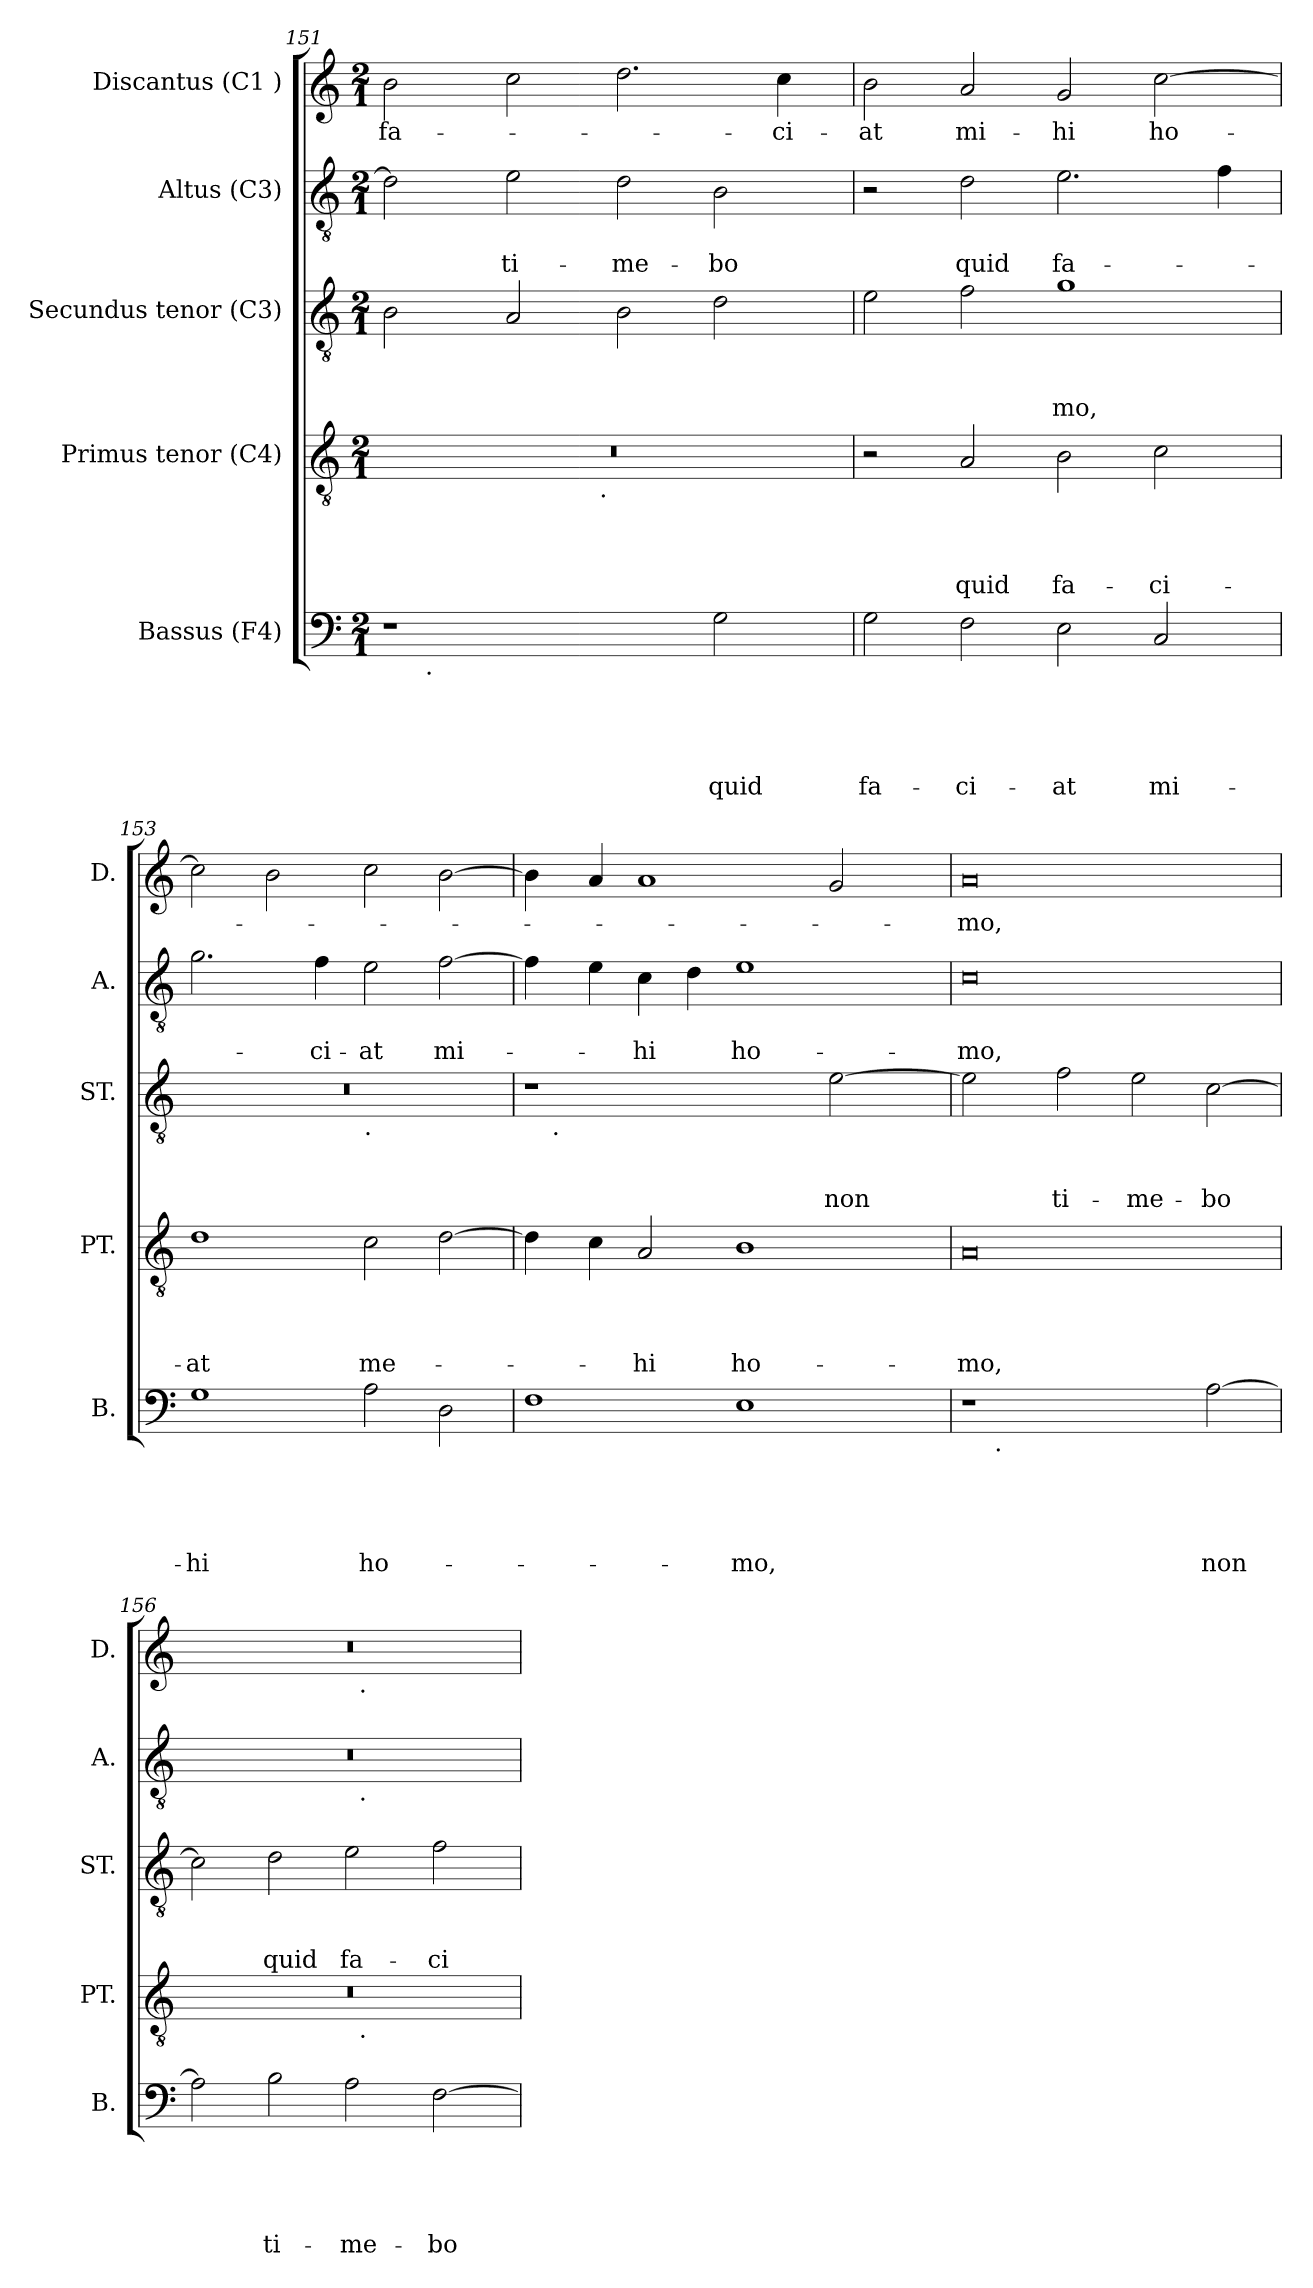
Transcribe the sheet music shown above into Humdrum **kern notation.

**kern	**text	**text	**text	**text	**text	**kern	**text	**text	**text	**text	**kern	**text	**text	**text	**kern	**text	**text	**kern	**text
*part5	*part5	*part5	*part5	*part5	*part5	*part4	*part4	*part4	*part4	*part4	*part3	*part3	*part3	*part3	*part2	*part2	*part2	*part1	*part1
*staff5	*staff5	*staff5	*staff5	*staff5	*staff5	*staff4	*staff4	*staff4	*staff4	*staff4	*staff3	*staff3	*staff3	*staff3	*staff2	*staff2	*staff2	*staff1	*staff1
*I"Bassus (F4)	*	*	*	*	*	*I"Primus tenor (C4)	*	*	*	*	*I"Secundus tenor (C3)	*	*	*	*I"Altus (C3)	*	*	*I"Discantus (C1 )	*
*I'B.	*	*	*	*	*	*I'PT.	*	*	*	*	*I'ST.	*	*	*	*I'A.	*	*	*I'D.	*
*clefF4	*	*	*	*	*	*clefGv2	*	*	*	*	*clefGv2	*	*	*	*clefGv2	*	*	*clefG2	*
*k[]	*	*	*	*	*	*k[]	*	*	*	*	*k[]	*	*	*	*k[]	*	*	*k[]	*
*C:	*	*	*	*	*	*C:	*	*	*	*	*C:	*	*	*	*C:	*	*	*C:	*
*M2/1	*	*	*	*	*	*M2/1	*	*	*	*	*M2/1	*	*	*	*M2/1	*	*	*M2/1	*
=151	=151	=151	=151	=151	=151	=151	=151	=151	=151	=151	=151	=151	=151	=151	=151	=151	=151	=151	=151
!	!	!	!	!	!	!	!	!	!	!	!	!	!	!	!	!	!	!	!LO:LY:b
*^	*	*	*	*	*	*^	*	*	*	*	*	*	*	*	*	*	*	*	*
1r	8ryy	.	.	.	.	.	0r	2ryy	.	.	.	.	2B\	.	.	.	2d\]	.	.	2b\	fa-
!	!LO:TX:b:t=.	!	!	!	!	!	!	!	!	!	!	!	!	!	!	!	!	!	!	!	!
.	1...ryy	.	.	.	.	.	.	.	.	.	.	.	.	.	.	.	.	.	.	.	.
!	!	!	!	!	!	!	!	!	!	!	!	!	!	!	!	!	!	!	!LO:LY:b	!	!
.	.	.	.	.	.	.	.	4...ryy	.	.	.	.	2A/	.	.	.	2e\	.	ti-	2cc\	.
!	!	!	!	!	!	!	!	!LO:TX:b:t=.	!	!	!	!	!	!	!	!	!	!	!	!	!
.	.	.	.	.	.	.	.	1ryy	.	.	.	.	.	.	.	.	.	.	.	.	.
!	!	!	!	!	!	!	!	!	!	!	!	!	!	!	!	!	!	!	!LO:LY:b	!	!
2ryy	.	.	.	.	.	.	.	.	.	.	.	.	2B\	.	.	.	2d\	.	-me-	2.dd\	.
!	!	!	!	!	!	!LO:LY:b	!	!	!	!	!	!	!	!	!	!	!	!	!LO:LY:b	!	!
2G\	.	.	.	.	.	quid	.	.	.	.	.	.	2d\	.	.	.	2B\	.	-bo	.	.
!	!	!	!	!	!	!	!	!	!	!	!	!	!	!	!	!	!	!	!	!	!LO:LY:b
.	.	.	.	.	.	.	.	.	.	.	.	.	.	.	.	.	.	.	.	4cc\	-ci-
.	.	.	.	.	.	.	.	32ryy	.	.	.	.	.	.	.	.	.	.	.	.	.
!!LO:PB:g=z
=152	=152	=152	=152	=152	=152	=152	=152	=152	=152	=152	=152	=152	=152	=152	=152	=152	=152	=152	=152	=152	=152
!	!	!	!	!	!	!LO:LY:b	!	!	!	!	!	!	!	!	!	!	!	!	!	!	!LO:LY:b
*v	*v	*	*	*	*	*	*	*	*	*	*	*	*	*	*	*	*	*	*	*	*
*	*	*	*	*	*	*v	*v	*	*	*	*	*	*	*	*	*	*	*	*	*
2G\	.	.	.	.	fa-	2r	.	.	.	.	2e\	.	.	.	2r	.	.	2b\	-at
!	!	!	!	!	!LO:LY:b	!	!	!	!	!LO:LY:b	!	!	!	!	!	!	!LO:LY:b	!	!LO:LY:b
2F\	.	.	.	.	-ci-	2A/	.	.	.	quid	2f\	.	.	.	2d\	.	quid	2a/	mi-
!	!	!	!	!	!LO:LY:b	!	!	!	!	!LO:LY:b	!	!	!	!LO:LY:b	!	!	!LO:LY:b	!	!LO:LY:b
2E\	.	.	.	.	-at	2B\	.	.	.	fa-	1g	.	.	-mo,	2.e\	.	fa-	2g/	-hi
!	!	!	!	!	!LO:LY:b	!	!	!	!	!LO:LY:b	!	!	!	!	!	!	!	!	!LO:LY:b
2C/	.	.	.	.	mi-	2c\	.	.	.	-ci-	.	.	.	.	.	.	.	[>2cc\	ho-
.	.	.	.	.	.	.	.	.	.	.	.	.	.	.	4f\	.	.	.	.
=153	=153	=153	=153	=153	=153	=153	=153	=153	=153	=153	=153	=153	=153	=153	=153	=153	=153	=153	=153
!	!	!	!	!	!LO:LY:b	!	!	!	!	!LO:LY:b	!	!	!	!	!	!	!	!	!
*	*	*	*	*	*	*	*	*	*	*	*^	*	*	*	*	*	*	*	*
1G	.	.	.	.	-hi	1d	.	.	.	-at	0r	1ryy	.	.	.	2.g\	.	.	2cc\]	.
.	.	.	.	.	.	.	.	.	.	.	.	.	.	.	.	.	.	.	2b\	.
!	!	!	!	!	!	!	!	!	!	!	!	!	!	!	!	!	!	!LO:LY:b	!	!
.	.	.	.	.	.	.	.	.	.	.	.	.	.	.	.	4f\	.	-ci-	.	.
!	!	!	!	!	!	!	!	!	!	!	!	!LO:TX:b:t=.	!	!	!	!	!	!	!	!
!	!	!	!	!	!LO:LY:b	!	!	!	!	!LO:LY:b	!	!	!	!	!	!	!	!LO:LY:b:rj	!	!
2A\	.	.	.	.	ho-	2c\	.	.	.	me-	.	1ryy	.	.	.	2e\	.	-at	2cc\	.
!	!	!	!	!	!	!	!	!	!	!	!	!	!	!	!	!	!	!LO:LY:b	!	!
2D\	.	.	.	.	.	[>2d\	.	.	.	.	.	.	.	.	.	[>2f\	.	mi-	[>2b\	.
=154	=154	=154	=154	=154	=154	=154	=154	=154	=154	=154	=154	=154	=154	=154	=154	=154	=154	=154	=154	=154
1F	.	.	.	.	.	4d\]	.	.	.	.	1r	16.ryy	.	.	.	4f\]	.	.	4b\]	.
!	!	!	!	!	!	!	!	!	!	!	!	!LO:TX:b:t=.	!	!	!	!	!	!	!	!
.	.	.	.	.	.	.	.	.	.	.	.	1ryy	.	.	.	.	.	.	.	.
.	.	.	.	.	.	4c\	.	.	.	.	.	.	.	.	.	4e\	.	.	4a/	.
!	!	!	!	!	!	!	!	!	!	!LO:LY:b	!	!	!	!	!	!	!	!LO:LY:b	!	!
.	.	.	.	.	.	2A/	.	.	.	-hi	.	.	.	.	.	4c\	.	-hi	1a	.
.	.	.	.	.	.	.	.	.	.	.	.	.	.	.	.	4d\	.	.	.	.
!	!	!	!	!	!LO:LY:b	!	!	!	!	!LO:LY:b	!	!	!	!	!	!	!	!LO:LY:b	!	!
1E	.	.	.	.	-mo,	1B	.	.	.	ho-	2ryy	.	.	.	.	1e	.	ho-	.	.
.	.	.	.	.	.	.	.	.	.	.	.	2ryy	.	.	.	.	.	.	.	.
!	!	!	!	!	!	!	!	!	!	!	!	!	!	!	!LO:LY:b	!	!	!	!	!
.	.	.	.	.	.	.	.	.	.	.	[>2e\	.	.	.	non	.	.	.	2g/	.
.	.	.	.	.	.	.	.	.	.	.	.	4ryy	.	.	.	.	.	.	.	.
.	.	.	.	.	.	.	.	.	.	.	.	8ryy	.	.	.	.	.	.	.	.
.	.	.	.	.	.	.	.	.	.	.	.	32ryy	.	.	.	.	.	.	.	.
=155	=155	=155	=155	=155	=155	=155	=155	=155	=155	=155	=155	=155	=155	=155	=155	=155	=155	=155	=155	=155
!	!	!	!	!	!	!	!	!	!	!LO:LY:b	!	!	!	!	!	!	!	!LO:LY:b	!	!LO:LY:b
*^	*	*	*	*	*	*	*	*	*	*	*v	*v	*	*	*	*	*	*	*	*
1r	8ryy	.	.	.	.	.	0A	.	.	.	-mo,	2e\]	.	.	.	0c	.	-mo,	0a	-mo,
!	!LO:TX:b:t=.	!	!	!	!	!	!	!	!	!	!	!	!	!	!	!	!	!	!	!
.	1...ryy	.	.	.	.	.	.	.	.	.	.	.	.	.	.	.	.	.	.	.
!	!	!	!	!	!	!	!	!	!	!	!	!	!	!	!LO:LY:b	!	!	!	!	!
.	.	.	.	.	.	.	.	.	.	.	.	2f\	.	.	ti-	.	.	.	.	.
!	!	!	!	!	!	!	!	!	!	!	!	!	!	!	!LO:LY:b	!	!	!	!	!
2ryy	.	.	.	.	.	.	.	.	.	.	.	2e\	.	.	-me-	.	.	.	.	.
!	!	!	!	!	!	!LO:LY:b	!	!	!	!	!	!	!	!	!LO:LY:b	!	!	!	!	!
[<2A\	.	.	.	.	.	non	.	.	.	.	.	[<2c\	.	.	-bo	.	.	.	.	.
*v	*v	*	*	*	*	*	*	*	*	*	*	*	*	*	*	*	*	*	*	*
!!LO:PB:g=z
=156	=156	=156	=156	=156	=156	=156	=156	=156	=156	=156	=156	=156	=156	=156	=156	=156	=156	=156	=156
*	*	*	*	*	*	*^	*	*	*	*	*	*	*	*	*^	*	*	*^	*
2A\]	.	.	.	.	.	0r	1ryy	.	.	.	.	2c\]	.	.	.	0r	1ryy	.	.	0r	1ryy	.
!	!	!	!	!	!LO:LY:b	!	!	!	!	!	!	!	!	!	!LO:LY:b	!	!	!	!	!	!	!
2B\	.	.	.	.	ti-	.	.	.	.	.	.	2d\	.	.	quid	.	.	.	.	.	.	.
!	!	!	!	!	!LO:LY:b	!	!	!	!	!	!	!	!	!	!LO:LY:b	!	!	!	!	!	!	!
2A\	.	.	.	.	-me-	.	32ryy	.	.	.	.	2e\	.	.	fa-	.	32ryy	.	.	.	32ryy	.
!	!	!	!	!	!	!	!	!	!	!	!	!	!	!	!	!	!	!	!	!	!LO:TX:b:t=.	!
!	!	!	!	!	!	!	!	!	!	!	!	!	!	!	!	!	!LO:TX:b:t=.	!	!	!	!	!
!	!	!	!	!	!	!	!LO:TX:b:t=.	!	!	!	!	!	!	!	!	!	!	!	!	!	!	!
.	.	.	.	.	.	.	2ryy	.	.	.	.	.	.	.	.	.	2ryy	.	.	.	2ryy	.
!	!	!	!	!	!LO:LY:b	!	!	!	!	!	!	!	!	!	!LO:LY:b	!	!	!	!	!	!	!
[>2F\	.	.	.	.	-bo	.	.	.	.	.	.	2f\	.	.	-ci-	.	.	.	.	.	.	.
.	.	.	.	.	.	.	4...ryy	.	.	.	.	.	.	.	.	.	4...ryy	.	.	.	4...ryy	.
*	*	*	*	*	*	*	*	*	*	*	*	*	*	*	*	*v	*v	*	*	*	*	*
*	*	*	*	*	*	*v	*v	*	*	*	*	*	*	*	*	*	*	*	*v	*v	*
=	=	=	=	=	=	=	=	=	=	=	=	=	=	=	=	=	=	=	=
*-	*-	*-	*-	*-	*-	*-	*-	*-	*-	*-	*-	*-	*-	*-	*-	*-	*-	*-	*-
